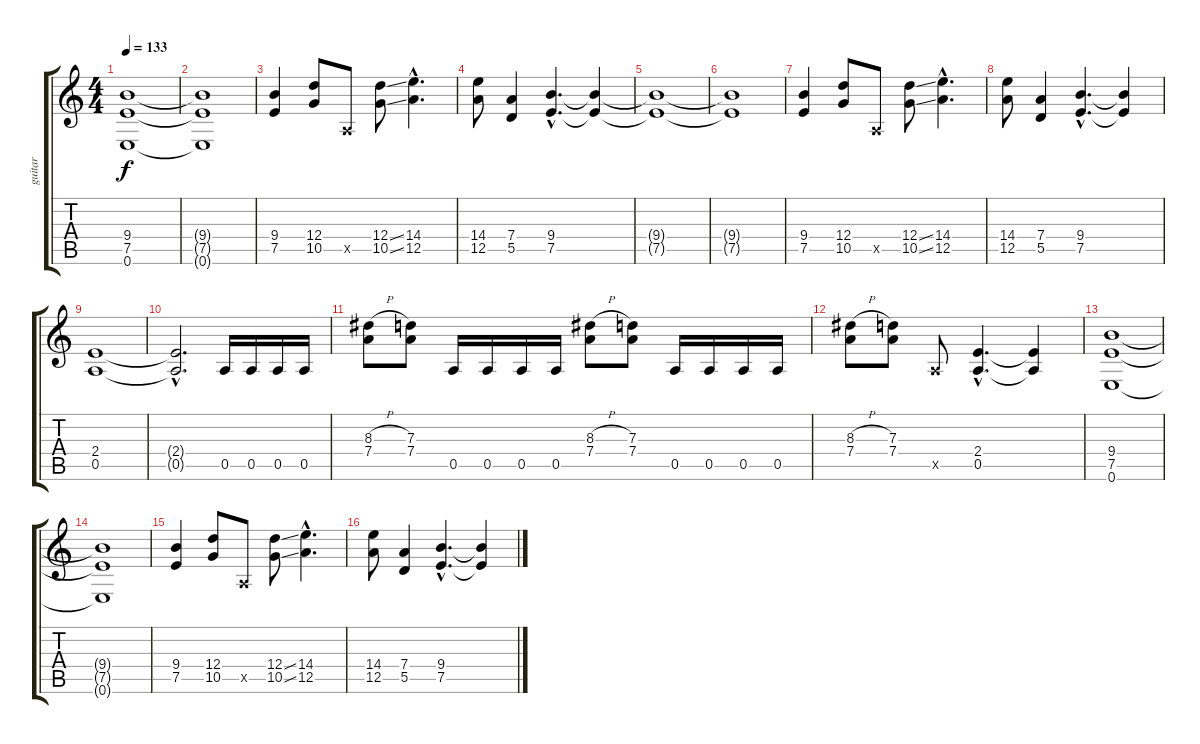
\track ("guitar" "guitar") {instrument distortionguitar}
\staff {score tabs}
\tuning (E4 B3 G3 D3 A2 E2) {hide}
\ts (4 4)
\tempo 133
\clef g2
\ks c
(9.4 7.5 0.6).1{dy f} |
(9.4{t} 7.5{t} 0.6{t}).1 |
(9.4 7.5).4 (12.4 10.5).8 0.5{x}.8 (12.4{ss} 10.5{ss}).8 (14.4{hac} 12.5{hac}).4{d} |
(14.4 12.5).8 (7.4 5.5).4 (9.4{hac} 7.5{hac}).4{d} (9.4{t} 7.5{t}).4 |
(9.4{t} 7.5{t}).1 |
(9.4{t} 7.5{t}).1 |
(9.4 7.5).4 (12.4 10.5).8 0.5{x}.8 (12.4{ss} 10.5{ss}).8 (14.4{hac} 12.5{hac}).4{d} |
(14.4 12.5).8 (7.4 5.5).4 (9.4{hac} 7.5{hac}).4{d} (9.4{t} 7.5{t}).4 |
(2.4 0.5).1 |
(2.4{hac t} 0.5{hac t}).2{d} 0.5.16 0.5.16 0.5.16 0.5.16 |
(8.3{h} 7.4).8 (7.3 7.4).8 0.5.16 0.5.16 0.5.16 0.5.16 (8.3{h} 7.4).8 (7.3 7.4).8 0.5.16 0.5.16 0.5.16 0.5.16 |
(8.3{h} 7.4).8 (7.3 7.4).8 0.5{x}.8 (2.4{hac} 0.5{hac}).4{d} (2.4{t} 0.5{t}).4 |
(9.4 7.5 0.6).1 |
(9.4{t} 7.5{t} 0.6{t}).1 |
(9.4 7.5).4 (12.4 10.5).8 0.5{x}.8 (12.4{ss} 10.5{ss}).8 (14.4{hac} 12.5{hac}).4{d} |
(14.4 12.5).8 (7.4 5.5).4 (9.4{hac} 7.5{hac}).4{d} (9.4{t} 7.5{t}).4
